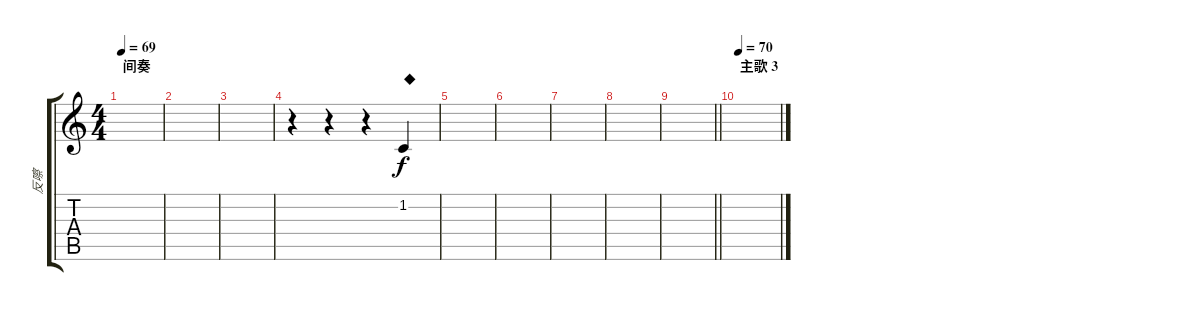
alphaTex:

\track ("反嚓" "反嚓") {instrument reversecymbal}
\staff {score tabs}
\tuning (E4 B3 G3 D3 A2 E2) {hide}
\ts (4 4)
\section ("" "间奏")
\tempo 69
\clef g2
\ks c
|
|
|
r.4 r.4 r.4 1.2.4{txt "◆"} |
|
|
|
|
\barLineRight lightlight
|
\section ("" "主歌 3")
\tempo 70
